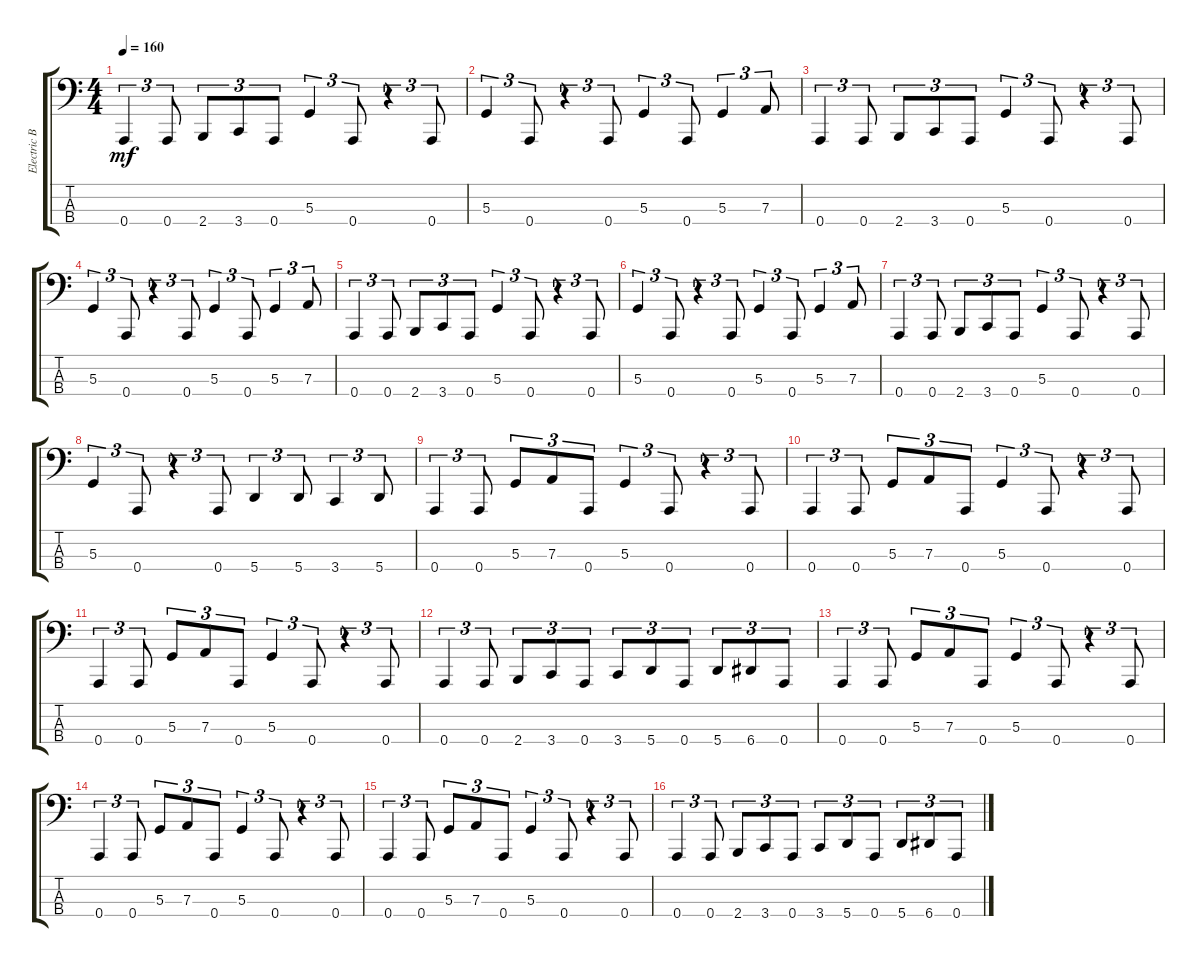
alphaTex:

\track ("Electric Bass <REITA>" "Electric B") {instrument electricbassfinger}
\staff {score tabs}
\tuning (C2 G1 D1 A0) {hide}
\ts (4 4)
\section ("" "")
\tempo 160
\clef f4
\ks c
0.4.4{tu (3 2) dy mf} 0.4.8{tu (3 2)} 2.4.8{tu (3 2)} 3.4.8{tu (3 2)} 0.4.8{tu (3 2)} 5.3.4{tu (3 2)} 0.4.8{tu (3 2)} r.4{tu (3 2)} 0.4.8{tu (3 2)} |
5.3.4{tu (3 2)} 0.4.8{tu (3 2)} r.4{tu (3 2)} 0.4.8{tu (3 2)} 5.3.4{tu (3 2)} 0.4.8{tu (3 2)} 5.3.4{tu (3 2)} 7.3.8{tu (3 2)} |
0.4.4{tu (3 2)} 0.4.8{tu (3 2)} 2.4.8{tu (3 2)} 3.4.8{tu (3 2)} 0.4.8{tu (3 2)} 5.3.4{tu (3 2)} 0.4.8{tu (3 2)} r.4{tu (3 2)} 0.4.8{tu (3 2)} |
5.3.4{tu (3 2)} 0.4.8{tu (3 2)} r.4{tu (3 2)} 0.4.8{tu (3 2)} 5.3.4{tu (3 2)} 0.4.8{tu (3 2)} 5.3.4{tu (3 2)} 7.3.8{tu (3 2)} |
0.4.4{tu (3 2)} 0.4.8{tu (3 2)} 2.4.8{tu (3 2)} 3.4.8{tu (3 2)} 0.4.8{tu (3 2)} 5.3.4{tu (3 2)} 0.4.8{tu (3 2)} r.4{tu (3 2)} 0.4.8{tu (3 2)} |
5.3.4{tu (3 2)} 0.4.8{tu (3 2)} r.4{tu (3 2)} 0.4.8{tu (3 2)} 5.3.4{tu (3 2)} 0.4.8{tu (3 2)} 5.3.4{tu (3 2)} 7.3.8{tu (3 2)} |
0.4.4{tu (3 2)} 0.4.8{tu (3 2)} 2.4.8{tu (3 2)} 3.4.8{tu (3 2)} 0.4.8{tu (3 2)} 5.3.4{tu (3 2)} 0.4.8{tu (3 2)} r.4{tu (3 2)} 0.4.8{tu (3 2)} |
5.3.4{tu (3 2)} 0.4.8{tu (3 2)} r.4{tu (3 2)} 0.4.8{tu (3 2)} 5.4.4{tu (3 2)} 5.4.8{tu (3 2)} 3.4.4{tu (3 2)} 5.4.8{tu (3 2)} |
\section ("" "")
0.4.4{tu (3 2)} 0.4.8{tu (3 2)} 5.3.8{tu (3 2)} 7.3.8{tu (3 2)} 0.4.8{tu (3 2)} 5.3.4{tu (3 2)} 0.4.8{tu (3 2)} r.4{tu (3 2)} 0.4.8{tu (3 2)} |
0.4.4{tu (3 2)} 0.4.8{tu (3 2)} 5.3.8{tu (3 2)} 7.3.8{tu (3 2)} 0.4.8{tu (3 2)} 5.3.4{tu (3 2)} 0.4.8{tu (3 2)} r.4{tu (3 2)} 0.4.8{tu (3 2)} |
0.4.4{tu (3 2)} 0.4.8{tu (3 2)} 5.3.8{tu (3 2)} 7.3.8{tu (3 2)} 0.4.8{tu (3 2)} 5.3.4{tu (3 2)} 0.4.8{tu (3 2)} r.4{tu (3 2)} 0.4.8{tu (3 2)} |
0.4.4{tu (3 2)} 0.4.8{tu (3 2)} 2.4.8{tu (3 2)} 3.4.8{tu (3 2)} 0.4.8{tu (3 2)} 3.4.8{tu (3 2)} 5.4.8{tu (3 2)} 0.4.8{tu (3 2)} 5.4.8{tu (3 2)} 6.4.8{tu (3 2)} 0.4.8{tu (3 2)} |
0.4.4{tu (3 2)} 0.4.8{tu (3 2)} 5.3.8{tu (3 2)} 7.3.8{tu (3 2)} 0.4.8{tu (3 2)} 5.3.4{tu (3 2)} 0.4.8{tu (3 2)} r.4{tu (3 2)} 0.4.8{tu (3 2)} |
0.4.4{tu (3 2)} 0.4.8{tu (3 2)} 5.3.8{tu (3 2)} 7.3.8{tu (3 2)} 0.4.8{tu (3 2)} 5.3.4{tu (3 2)} 0.4.8{tu (3 2)} r.4{tu (3 2)} 0.4.8{tu (3 2)} |
0.4.4{tu (3 2)} 0.4.8{tu (3 2)} 5.3.8{tu (3 2)} 7.3.8{tu (3 2)} 0.4.8{tu (3 2)} 5.3.4{tu (3 2)} 0.4.8{tu (3 2)} r.4{tu (3 2)} 0.4.8{tu (3 2)} |
0.4.4{tu (3 2)} 0.4.8{tu (3 2)} 2.4.8{tu (3 2)} 3.4.8{tu (3 2)} 0.4.8{tu (3 2)} 3.4.8{tu (3 2)} 5.4.8{tu (3 2)} 0.4.8{tu (3 2)} 5.4.8{tu (3 2)} 6.4.8{tu (3 2)} 0.4.8{tu (3 2)}
